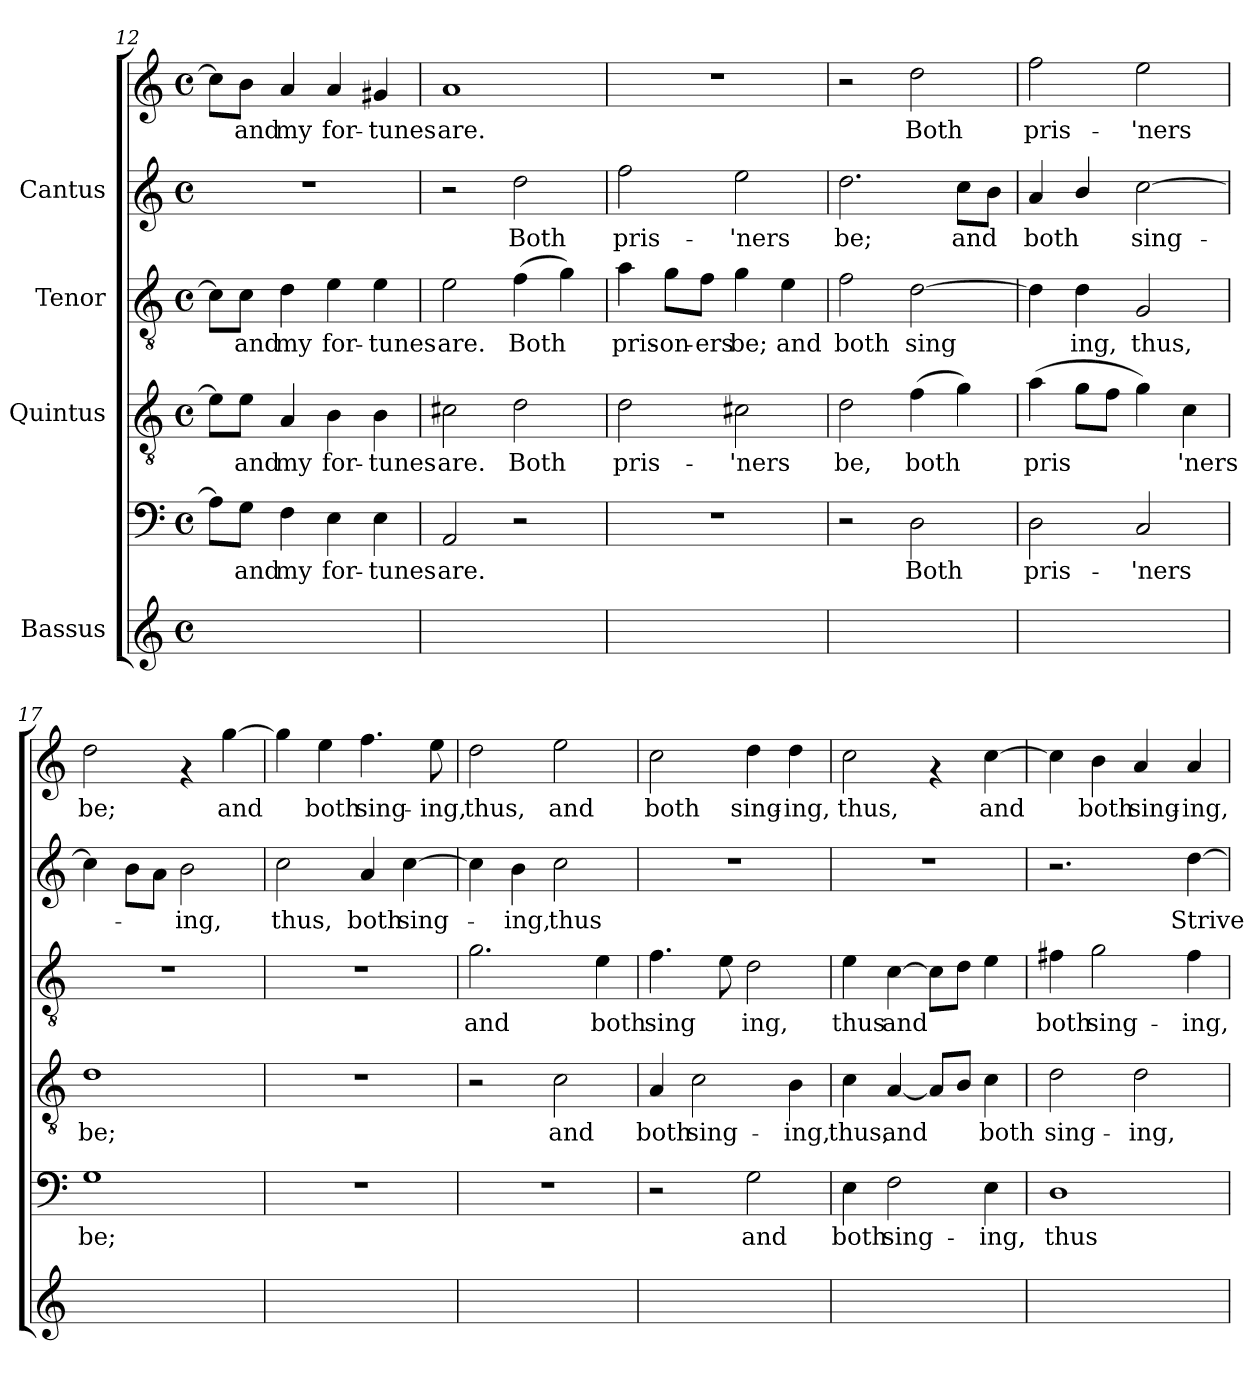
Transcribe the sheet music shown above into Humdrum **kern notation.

**kern	**kern	**text	**kern	**text	**kern	**text	**kern	**text	**kern	**text
*part4	*part4	*part4	*part3	*part3	*part2	*part2	*part1	*part1	*part1	*part1
*staff6	*staff5	*staff5	*staff4	*staff4	*staff3	*staff3	*staff2	*staff2	*staff1	*staff1
*I"Bassus	*	*	*I"Quintus	*	*I"Tenor	*	*I"Cantus	*	*	*
*clefG2	*clefF4	*	*clefGv2	*	*clefGv2	*	*clefG2	*	*clefG2	*
*M4/4	*M4/4	*	*M4/4	*	*M4/4	*	*M4/4	*	*M4/4	*
*met(c)	*met(c)	*	*met(c)	*	*met(c)	*	*met(c)	*	*met(c)	*
=12	=12	=12	=12	=12	=12	=12	=12	=12	=12	=12
!	!	!LO:LY:b:cj	!	!LO:LY:b:cj	!	!LO:LY:b:cj	!	!	!	!LO:LY:b:cj
1ryy	8A\L]	.	8e\L]	.	8c\L]	.	1r	.	8cc\L]	.
!	!	!LO:LY:b:cj	!	!LO:LY:b:cj	!	!LO:LY:b:cj	!	!	!	!LO:LY:b:cj
.	8G\J	and	8e\J	and	8c\J	and	.	.	8b\J	and
!	!	!LO:LY:b:cj	!	!LO:LY:b:cj	!	!LO:LY:b:cj	!	!	!	!LO:LY:b:cj
.	4F\	my	4A/	my	4d\	my	.	.	4a/	my
!	!	!LO:LY:b:cj	!	!LO:LY:b:cj	!	!LO:LY:b:cj	!	!	!	!LO:LY:b:cj
.	4E\	for-	4B\	for-	4e\	for-	.	.	4a/	for-
!	!	!LO:LY:b:cj	!	!LO:LY:b:cj	!	!LO:LY:b:cj	!	!	!	!LO:LY:b:cj
.	4E\	-tunes	4B\	-tunes	4e\	-tunes	.	.	4g#X/	-tunes
!!LO:PB:g=z
=13	=13	=13	=13	=13	=13	=13	=13	=13	=13	=13
!	!	!LO:LY:b:cj	!	!LO:LY:b:cj	!	!LO:LY:b:cj	!	!	!	!LO:LY:b:cj
1ryy	2AA/	are.	2c#X\	are.	2e\	are.	2r	.	1a	are.
!	!	!	!	!LO:LY:b:cj	!	!LO:LY:b:cj	!	!LO:LY:b:cj	!	!
.	2r	.	2d\	Both	(>4f\	Both	2dd\	Both	.	.
!	!	!	!	!	!	!LO:LY:b:cj	!	!	!	!
.	.	.	.	.	4g\)	.	.	.	.	.
=14	=14	=14	=14	=14	=14	=14	=14	=14	=14	=14
!	!	!	!	!LO:LY:b:cj	!	!LO:LY:b:cj	!	!LO:LY:b:cj	!	!
1ryy	1r	.	2d\	pris-	4a\	pris-	2ff\	pris-	1r	.
!	!	!	!	!	!	!LO:LY:b:cj	!	!	!	!
.	.	.	.	.	8g\L	-on-	.	.	.	.
!	!	!	!	!	!	!LO:LY:b:cj	!	!	!	!
.	.	.	.	.	8f\J	-ers	.	.	.	.
!	!	!	!	!LO:LY:b:cj	!	!LO:LY:b:cj	!	!LO:LY:b:cj	!	!
.	.	.	2c#X\	-'ners	4g\	be;	2ee\	-'ners	.	.
!	!	!	!	!	!	!LO:LY:b:cj	!	!	!	!
.	.	.	.	.	4e\	and	.	.	.	.
=15	=15	=15	=15	=15	=15	=15	=15	=15	=15	=15
!	!	!	!	!LO:LY:b:cj	!	!LO:LY:b:cj	!	!LO:LY:b:cj	!	!
1ryy	2r	.	2d\	be,	2f\	both	2.dd\	be;	2r	.
!	!	!LO:LY:b:cj	!	!LO:LY:b:cj	!	!LO:LY:b:cj	!	!	!	!LO:LY:b:cj
.	2D\	Both	(>4f\	both	[>2d\	sing-	.	.	2dd\	Both
!	!	!	!	!LO:LY:b:cj	!	!	!	!LO:LY:b:cj	!	!
.	.	.	4g\)	.	.	.	8cc\L	and	.	.
!	!	!	!	!	!	!	!	!LO:LY:b:cj	!	!
.	.	.	.	.	.	.	8b\J	.	.	.
=16	=16	=16	=16	=16	=16	=16	=16	=16	=16	=16
!	!	!LO:LY:b:cj	!	!LO:LY:b:cj	!	!LO:LY:b:cj	!	!LO:LY:b:cj	!	!LO:LY:b:cj
1ryy	2D\	pris-	(>4a\	pris-	4d\]	-	4a/	both	2ff\	pris-
!	!	!	!	!LO:LY:b:cj	!	!LO:LY:b:cj	!	!LO:LY:b:cj	!	!
.	.	.	8g\L	-	4d\	ing,	4b/	.	.	.
!	!	!	!	!LO:LY:b:cj	!	!	!	!	!	!
.	.	.	8f\J	.	.	.	.	.	.	.
!	!	!LO:LY:b:cj	!	!LO:LY:b:cj	!	!LO:LY:b:cj	!	!LO:LY:b:cj	!	!LO:LY:b:cj
.	2C/	-'ners	4g\)	.	2G/	thus,	[>2cc\	sing-	2ee\	-'ners
!	!	!	!	!LO:LY:b:cj	!	!	!	!	!	!
.	.	.	4c\	'ners	.	.	.	.	.	.
=17	=17	=17	=17	=17	=17	=17	=17	=17	=17	=17
!	!	!LO:LY:b:cj	!	!LO:LY:b:cj	!	!	!	!LO:LY:b:cj	!	!LO:LY:b:cj
1ryy	1G	be;	1d	be;	1r	.	4cc\]	.	2dd\	-be;
!	!	!	!	!	!	!	!	!LO:LY:b:cj	!	!
.	.	.	.	.	.	.	8b\L	.	.	.
!	!	!	!	!	!	!	!	!LO:LY:b:cj	!	!
.	.	.	.	.	.	.	8a\J	.	.	.
!	!	!	!	!	!	!	!	!LO:LY:b:cj	!	!
.	.	.	.	.	.	.	2b\	ing,	4rf	.
!	!	!	!	!	!	!	!	!	!	!LO:LY:b:cj
.	.	.	.	.	.	.	.	.	[>4gg\	and
!!LO:LB:g=z
=18	=18	=18	=18	=18	=18	=18	=18	=18	=18	=18
!	!	!	!	!	!	!	!	!LO:LY:b:cj	!	!LO:LY:b:cj
1ryy	1r	.	1r	.	1r	.	2cc\	thus,	4gg\]	.
!	!	!	!	!	!	!	!	!	!	!LO:LY:b:cj
.	.	.	.	.	.	.	.	.	4ee\	both
!	!	!	!	!	!	!	!	!LO:LY:b:cj	!	!LO:LY:b:cj
.	.	.	.	.	.	.	4a/	both	4.ff\	sing-
!	!	!	!	!	!	!	!	!LO:LY:b:cj	!	!
.	.	.	.	.	.	.	[>4cc\	sing-	.	.
!	!	!	!	!	!	!	!	!	!	!LO:LY:b:cj
.	.	.	.	.	.	.	.	.	8ee\	-ing,
=19	=19	=19	=19	=19	=19	=19	=19	=19	=19	=19
!	!	!	!	!	!	!LO:LY:b:cj	!	!LO:LY:b:cj	!	!LO:LY:b:cj
1ryy	1r	.	2r	.	2.g\	and	4cc\]	.	2dd\	-thus,
!	!	!	!	!	!	!	!	!LO:LY:b:cj	!	!
.	.	.	.	.	.	.	4b\	ing,	.	.
!	!	!	!	!LO:LY:b:cj	!	!	!	!LO:LY:b:cj	!	!LO:LY:b:cj
.	.	.	2c\	and	.	.	2cc\	thus	2ee\	and
!	!	!	!	!	!	!LO:LY:b:cj	!	!	!	!
.	.	.	.	.	4e\	both	.	.	.	.
=20	=20	=20	=20	=20	=20	=20	=20	=20	=20	=20
!	!	!	!	!LO:LY:b:cj	!	!LO:LY:b:cj	!	!	!	!LO:LY:b:cj
1ryy	2r	.	4A/	both	4.f\	sing	1r	.	2cc\	both
!	!	!	!	!LO:LY:b:cj	!	!	!	!	!	!
.	.	.	2c\	sing-	.	.	.	.	.	.
!	!	!	!	!	!	!LO:LY:b:cj	!	!	!	!
.	.	.	.	.	8e\	-	.	.	.	.
!	!	!LO:LY:b:cj	!	!	!	!LO:LY:b:cj	!	!	!	!LO:LY:b:cj
.	2G\	and	.	.	2d\	-ing,	.	.	4dd\	sing-
!	!	!	!	!LO:LY:b:cj	!	!	!	!	!	!LO:LY:b:cj
.	.	.	4B\	-ing,	.	.	.	.	4dd\	-ing,
=21	=21	=21	=21	=21	=21	=21	=21	=21	=21	=21
!	!	!LO:LY:b:cj	!	!LO:LY:b:cj	!	!LO:LY:b:cj	!	!	!	!LO:LY:b:cj
1ryy	4E\	both	4c\	thus,	4e\	thus	1r	.	2cc\	thus,
!	!	!LO:LY:b:cj	!	!LO:LY:b:cj	!	!LO:LY:b:cj	!	!	!	!
.	2F\	sing-	[<4A/	and	[>4c\	and	.	.	.	.
!	!	!	!	!LO:LY:b:cj	!	!LO:LY:b:cj	!	!	!	!
.	.	.	8A/L]	.	8c\L]	.	.	.	4rf	.
!	!	!	!	!LO:LY:b:cj	!	!LO:LY:b:cj	!	!	!	!
.	.	.	8B/J	.	8d\J	.	.	.	.	.
!	!	!LO:LY:b:cj	!	!LO:LY:b:cj	!	!LO:LY:b:cj	!	!	!	!LO:LY:b:cj
.	4E\	-ing,	4c\	both	4e\	.	.	.	[>4cc\	and
=22	=22	=22	=22	=22	=22	=22	=22	=22	=22	=22
!	!	!LO:LY:b:cj	!	!LO:LY:b:cj	!	!LO:LY:b:cj	!	!	!	!LO:LY:b:cj
1ryy	1D	thus	2d\	sing-	4f#X\	both	2.r	.	4cc\]	.
!	!	!	!	!	!	!LO:LY:b:cj	!	!	!	!LO:LY:b:cj
.	.	.	.	.	2g\	sing-	.	.	4b\	both
!	!	!	!	!LO:LY:b:cj	!	!	!	!	!	!LO:LY:b:cj
.	.	.	2d\	-ing,	.	.	.	.	4a/	sing-
!	!	!	!	!	!	!LO:LY:b:cj	!	!LO:LY:b:cj	!	!LO:LY:b:cj
.	.	.	.	.	4f#\	-ing,	[>4dd\	Strive	4a/	-ing,
=	=	=	=	=	=	=	=	=	=	=
*-	*-	*-	*-	*-	*-	*-	*-	*-	*-	*-
